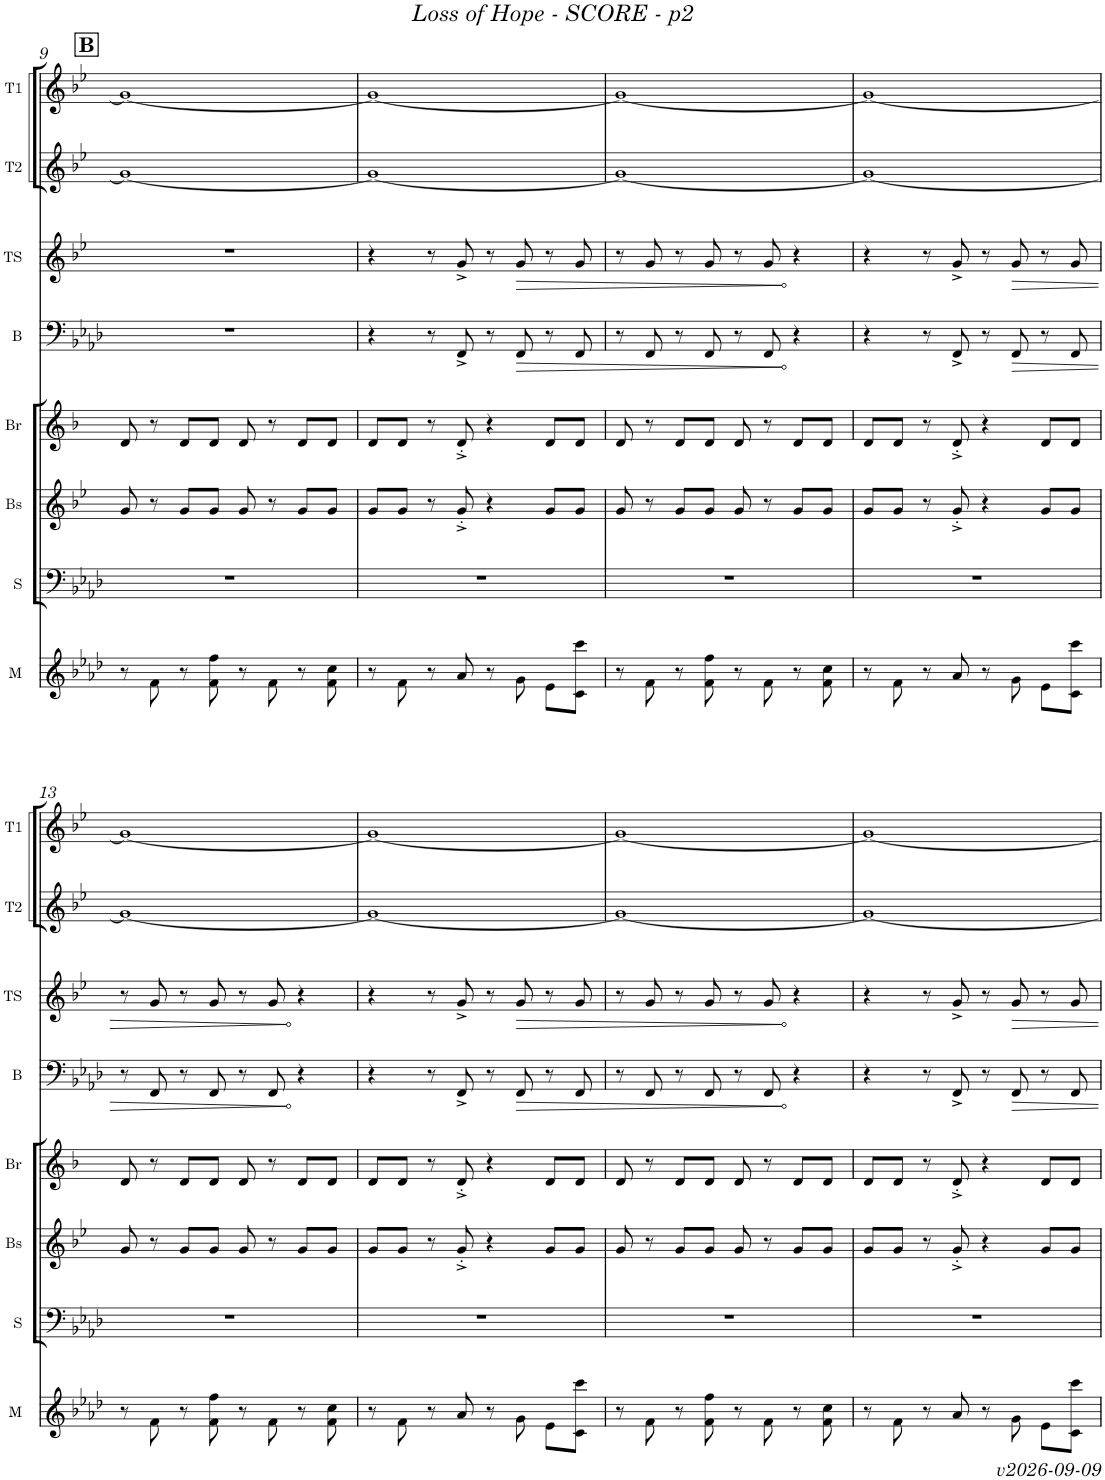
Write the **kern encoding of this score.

**kern	**kern	**kern	**kern	**kern	**dynam	**kern	**dynam	**kern	**kern
*part8	*part7	*part6	*part5	*part4	*part4	*part3	*part3	*part2	*part1
*staff8	*staff7	*staff6	*staff5	*staff4	*staff4	*staff3	*staff3	*staff2	*staff1
*I"Marimba	*I"Sousa	*I"Bass Sax	*I"Bari Sax	*I"Trombone	*	*I"Tenor Sax	*	*I"Trumpet 2	*I"Trumpet 1
*I'M	*I'S	*I'Bs	*I'Br	*	*	*I'TS	*	*I'T2	*I'T1
!!LO:PB:g=z
*clefG2	*clefF4	*clefG2	*clefG2	*clefF4	*	*clefG2	*	*clefG2	*clefG2
*	*	*Trd12c21	*Trd12c21	*	*	*Trd8c14	*	*Trd1c2	*Trd1c2
*k[b-e-a-d-]	*k[b-e-a-d-]	*k[b-e-]	*k[b-]	*k[b-e-a-d-]	*	*k[b-e-]	*	*k[b-e-]	*k[b-e-]
*M4/4	*M4/4	*M4/4	*M4/4	*M4/4	*	*M4/4	*	*M4/4	*M4/4
!!LO:REH:place=s1:a:B:cj:fs=14:t=B
=9	=9	=9	=9	=9	=9	=9	=9	=9	=9
8r	1r	8g/	8d/	1r	.	1r	.	1g_	1g_
8f\	.	8r	8r	.	.	.	.	.	.
8r	.	8g/L	8d/L	.	.	.	.	.	.
8f\ 8ff\	.	8g/J	8d/J	.	.	.	.	.	.
8r	.	8g/	8d/	.	.	.	.	.	.
8f\	.	8r	8r	.	.	.	.	.	.
8r	.	8g/L	8d/L	.	.	.	.	.	.
8f\ 8cc\	.	8g/J	8d/J	.	.	.	.	.	.
=10	=10	=10	=10	=10	=10	=10	=10	=10	=10
8r	1r	8g/L	8d/L	4r	.	4r	.	1g_	1g_
8f\	.	8g/J	8d/J	.	.	.	.	.	.
8r	.	8r	8r	8r	.	8r	.	.	.
8a-/	.	8g'^/	8d'^/	8FF^/	.	8g^/	.	.	.
8r	.	4r	4r	8r	.	8r	.	.	.
!	!	!	!	!	!LO:HP:b	!	!LO:HP:b	!	!
8g\	.	.	.	8FF/	>	8g/	>	.	.
8e-\L	.	8g/L	8d/L	8r	.	8r	.	.	.
8c\ 8ccc\J	.	8g/J	8d/J	8FF/	.	8g/	.	.	.
=11	=11	=11	=11	=11	=11	=11	=11	=11	=11
8r	1r	8g/	8d/	8r	.	8r	.	1g_	1g_
8f\	.	8r	8r	8FF/	.	8g/	.	.	.
8r	.	8g/L	8d/L	8r	.	8r	.	.	.
8f\ 8ff\	.	8g/J	8d/J	8FF/	.	8g/	.	.	.
8r	.	8g/	8d/	8r	.	8r	.	.	.
8f\	.	8r	8r	8FF/	.	8g/	.	.	.
8r	.	8g/L	8d/L	4r	]	4r	]	.	.
8f\ 8cc\	.	8g/J	8d/J	.	.	.	.	.	.
=12	=12	=12	=12	=12	=12	=12	=12	=12	=12
8r	1r	8g/L	8d/L	4r	.	4r	.	1g_	1g_
8f\	.	8g/J	8d/J	.	.	.	.	.	.
8r	.	8r	8r	8r	.	8r	.	.	.
8a-/	.	8g'^/	8d'^/	8FF^/	.	8g^/	.	.	.
8r	.	4r	4r	8r	.	8r	.	.	.
!	!	!	!	!	!LO:HP:b	!	!LO:HP:b	!	!
8g\	.	.	.	8FF/	>	8g/	>	.	.
8e-\L	.	8g/L	8d/L	8r	.	8r	.	.	.
8c\ 8ccc\J	.	8g/J	8d/J	8FF/	.	8g/	.	.	.
!!LO:LB:g=z
=13	=13	=13	=13	=13	=13	=13	=13	=13	=13
8r	1r	8g/	8d/	8r	.	8r	.	1g_	1g_
8f\	.	8r	8r	8FF/	.	8g/	.	.	.
8r	.	8g/L	8d/L	8r	.	8r	.	.	.
8f\ 8ff\	.	8g/J	8d/J	8FF/	.	8g/	.	.	.
8r	.	8g/	8d/	8r	.	8r	.	.	.
8f\	.	8r	8r	8FF/	.	8g/	.	.	.
8r	.	8g/L	8d/L	4r	]	4r	]	.	.
8f\ 8cc\	.	8g/J	8d/J	.	.	.	.	.	.
=14	=14	=14	=14	=14	=14	=14	=14	=14	=14
8r	1r	8g/L	8d/L	4r	.	4r	.	1g_	1g_
8f\	.	8g/J	8d/J	.	.	.	.	.	.
8r	.	8r	8r	8r	.	8r	.	.	.
8a-/	.	8g'^/	8d'^/	8FF^/	.	8g^/	.	.	.
8r	.	4r	4r	8r	.	8r	.	.	.
!	!	!	!	!	!LO:HP:b	!	!LO:HP:b	!	!
8g\	.	.	.	8FF/	>	8g/	>	.	.
8e-\L	.	8g/L	8d/L	8r	.	8r	.	.	.
8c\ 8ccc\J	.	8g/J	8d/J	8FF/	.	8g/	.	.	.
=15	=15	=15	=15	=15	=15	=15	=15	=15	=15
8r	1r	8g/	8d/	8r	.	8r	.	1g_	1g_
8f\	.	8r	8r	8FF/	.	8g/	.	.	.
8r	.	8g/L	8d/L	8r	.	8r	.	.	.
8f\ 8ff\	.	8g/J	8d/J	8FF/	.	8g/	.	.	.
8r	.	8g/	8d/	8r	.	8r	.	.	.
8f\	.	8r	8r	8FF/	.	8g/	.	.	.
8r	.	8g/L	8d/L	4r	]	4r	]	.	.
8f\ 8cc\	.	8g/J	8d/J	.	.	.	.	.	.
=16	=16	=16	=16	=16	=16	=16	=16	=16	=16
8r	1r	8g/L	8d/L	4r	.	4r	.	1g_	1g_
8f\	.	8g/J	8d/J	.	.	.	.	.	.
8r	.	8r	8r	8r	.	8r	.	.	.
8a-/	.	8g'^/	8d'^/	8FF^/	.	8g^/	.	.	.
8r	.	4r	4r	8r	.	8r	.	.	.
8g\	.	.	.	8FF/	.	8g/	.	.	.
8e-\L	.	8g/L	8d/L	8r	.	8r	.	.	.
8c\ 8ccc\J	.	8g/J	8d/J	8FF/	.	8g/	.	.	.
=	=	=	=	=	=	=	=	=	=
*-	*-	*-	*-	*-	*-	*-	*-	*-	*-
